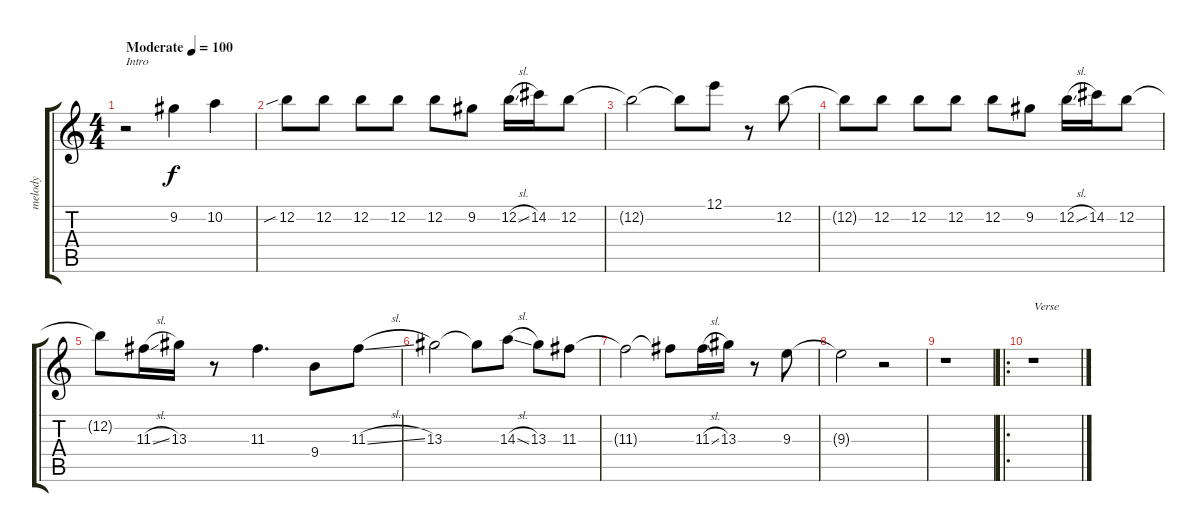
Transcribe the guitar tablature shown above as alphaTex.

\track ("melody" "melody") {instrument acousticguitarnylon}
\staff {score tabs}
\tuning (E4 B3 G3 D3 A2 E2) {hide}
\ts (4 4)
\tempo (100 "Moderate")
\clef g2
\ks c
r.2{txt "Intro" dy f instrument acousticguitarnylon} 9.2.4 10.2.4 |
12.2{sib}.8 12.2.8 12.2.8 12.2.8 12.2.8 9.2.8 12.2{sl}.16 14.2.16 12.2.8 |
12.2{t}.2 12.2{t}.8 12.1.8 r.8 12.2.8 |
12.2{t}.8 12.2.8 12.2.8 12.2.8 12.2.8 9.2.8 12.2{sl}.16 14.2.16 12.2.8 |
12.2{t}.8 11.3{sl}.16 13.3.16 r.8 11.3.4{d} 9.4.8 11.3{sl}.8 |
13.3.2 13.3{t}.8 14.3{sl}.8 13.3.8 11.3.8 |
11.3{t}.2 11.3{t}.8 11.3{sl}.16 13.3.16 r.8 9.3.8 |
9.3{t}.2 r.2 |
r.1 |
\ro
r.1{txt "Verse"}
